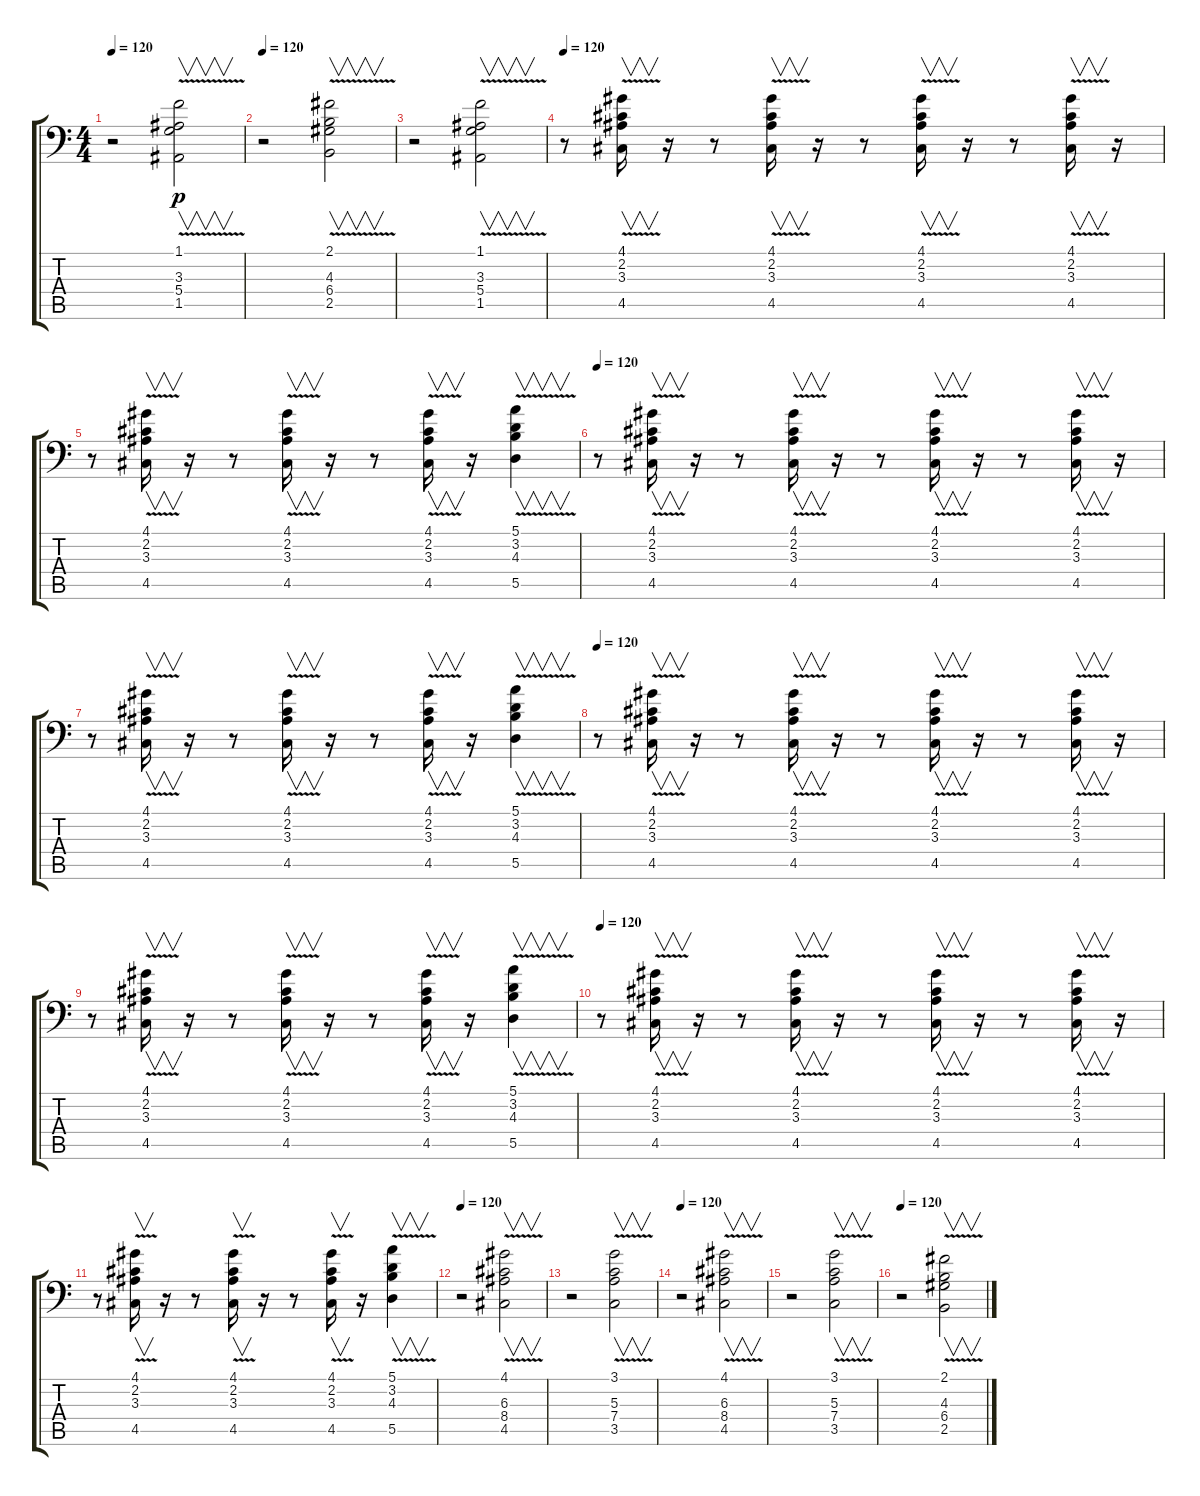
\track "" {instrument churchorgan}
\staff {score tabs}
\tuning (E4 B3 G3 D3 A2 G1) {hide}
\ts (4 4)
\tempo 120
\clef f4
\ks c
r.2{dy p} (1.1{v} 3.3{v} 5.4{v} 1.5{v}).2{v} |
\tempo 120
r.2 (2.1{v} 4.3{v} 6.4{v} 2.5{v}).2{v} |
r.2 (1.1{v} 3.3{v} 5.4{v} 1.5{v}).2{v} |
\tempo 120
r.8{volume 11 balance 11 instrument lead6voice} (4.1{v} 2.2{v} 3.3{v} 4.5{v}).16{v} r.16 r.8 (4.1{v} 2.2{v} 3.3{v} 4.5{v}).16{v} r.16 r.8 (4.1{v} 2.2{v} 3.3{v} 4.5{v}).16{v} r.16 r.8 (4.1{v} 2.2{v} 3.3{v} 4.5{v}).16{v} r.16 |
r.8 (4.1{v} 2.2{v} 3.3{v} 4.5{v}).16{v} r.16 r.8 (4.1{v} 2.2{v} 3.3{v} 4.5{v}).16{v} r.16 r.8 (4.1{v} 2.2{v} 3.3{v} 4.5{v}).16{v} r.16 (5.1{v} 3.2{v} 4.3{v} 5.5{v}).4{v} |
\tempo 120
r.8{volume 11 balance 11 instrument lead6voice} (4.1{v} 2.2{v} 3.3{v} 4.5{v}).16{v} r.16 r.8 (4.1{v} 2.2{v} 3.3{v} 4.5{v}).16{v} r.16 r.8 (4.1{v} 2.2{v} 3.3{v} 4.5{v}).16{v} r.16 r.8 (4.1{v} 2.2{v} 3.3{v} 4.5{v}).16{v} r.16 |
r.8 (4.1{v} 2.2{v} 3.3{v} 4.5{v}).16{v} r.16 r.8 (4.1{v} 2.2{v} 3.3{v} 4.5{v}).16{v} r.16 r.8 (4.1{v} 2.2{v} 3.3{v} 4.5{v}).16{v} r.16 (5.1{v} 3.2{v} 4.3{v} 5.5{v}).4{v} |
\tempo 120
r.8{volume 11 balance 11 instrument lead6voice} (4.1{v} 2.2{v} 3.3{v} 4.5{v}).16{v} r.16 r.8 (4.1{v} 2.2{v} 3.3{v} 4.5{v}).16{v} r.16 r.8 (4.1{v} 2.2{v} 3.3{v} 4.5{v}).16{v} r.16 r.8 (4.1{v} 2.2{v} 3.3{v} 4.5{v}).16{v} r.16 |
r.8 (4.1{v} 2.2{v} 3.3{v} 4.5{v}).16{v} r.16 r.8 (4.1{v} 2.2{v} 3.3{v} 4.5{v}).16{v} r.16 r.8 (4.1{v} 2.2{v} 3.3{v} 4.5{v}).16{v} r.16 (5.1{v} 3.2{v} 4.3{v} 5.5{v}).4{v} |
\tempo 120
r.8{volume 11 balance 11 instrument lead6voice} (4.1{v} 2.2{v} 3.3{v} 4.5{v}).16{v} r.16 r.8 (4.1{v} 2.2{v} 3.3{v} 4.5{v}).16{v} r.16 r.8 (4.1{v} 2.2{v} 3.3{v} 4.5{v}).16{v} r.16 r.8 (4.1{v} 2.2{v} 3.3{v} 4.5{v}).16{v} r.16 |
r.8 (4.1{v} 2.2{v} 3.3{v} 4.5{v}).16{v} r.16 r.8 (4.1{v} 2.2{v} 3.3{v} 4.5{v}).16{v} r.16 r.8 (4.1{v} 2.2{v} 3.3{v} 4.5{v}).16{v} r.16 (5.1{v} 3.2{v} 4.3{v} 5.5{v}).4{v} |
\tempo 120
r.2 (4.1{v} 6.3{v} 8.4{v} 4.5{v}).2{v volume 12} |
r.2 (3.1{v} 5.3{v} 7.4{v} 3.5{v}).2{v} |
\tempo 120
r.2 (4.1{v} 6.3{v} 8.4{v} 4.5{v}).2{v} |
r.2 (3.1{v} 5.3{v} 7.4{v} 3.5{v}).2{v} |
\tempo 120
r.2 (2.1{v} 4.3{v} 6.4{v} 2.5{v}).2{v}
